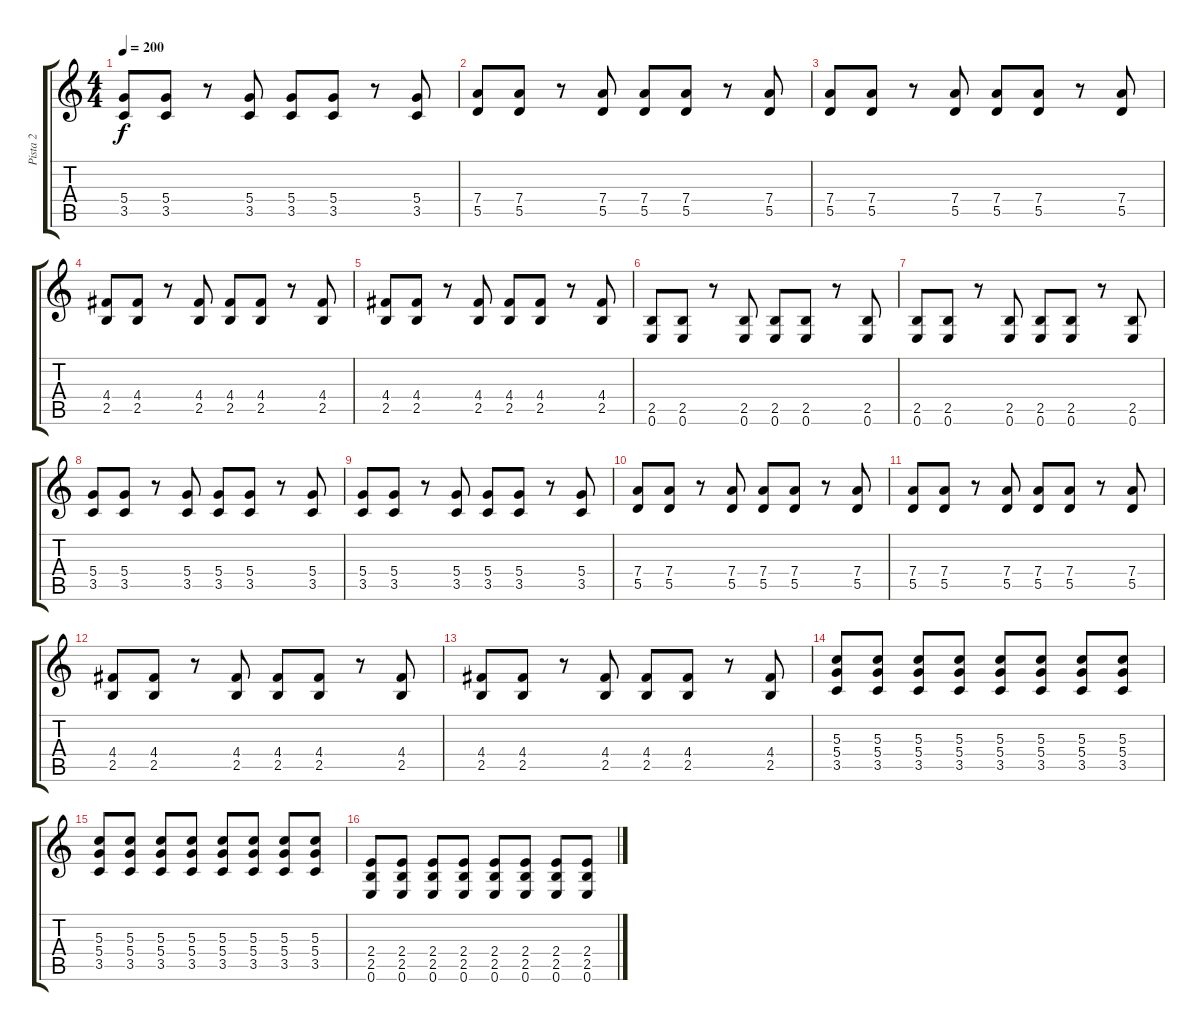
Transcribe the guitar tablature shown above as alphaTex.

\track ("Pista 2" "Pista 2") {instrument distortionguitar}
\staff {score tabs}
\tuning (E4 B3 G3 D3 A2 E2) {hide}
\ts (4 4)
\tempo 200
\clef g2
\ks c
(5.4 3.5).8{dy f} (5.4 3.5).8 r.8 (5.4 3.5).8 (5.4 3.5).8 (5.4 3.5).8 r.8 (5.4 3.5).8 |
(7.4 5.5).8 (7.4 5.5).8 r.8 (7.4 5.5).8 (7.4 5.5).8 (7.4 5.5).8 r.8 (7.4 5.5).8 |
(7.4 5.5).8 (7.4 5.5).8 r.8 (7.4 5.5).8 (7.4 5.5).8 (7.4 5.5).8 r.8 (7.4 5.5).8 |
(4.4 2.5).8 (4.4 2.5).8 r.8 (4.4 2.5).8 (4.4 2.5).8 (4.4 2.5).8 r.8 (4.4 2.5).8 |
(4.4 2.5).8 (4.4 2.5).8 r.8 (4.4 2.5).8 (4.4 2.5).8 (4.4 2.5).8 r.8 (4.4 2.5).8 |
(2.5 0.6).8 (2.5 0.6).8 r.8 (2.5 0.6).8 (2.5 0.6).8 (2.5 0.6).8 r.8 (2.5 0.6).8 |
(2.5 0.6).8 (2.5 0.6).8 r.8 (2.5 0.6).8 (2.5 0.6).8 (2.5 0.6).8 r.8 (2.5 0.6).8 |
(5.4 3.5).8 (5.4 3.5).8 r.8 (5.4 3.5).8 (5.4 3.5).8 (5.4 3.5).8 r.8 (5.4 3.5).8 |
(5.4 3.5).8 (5.4 3.5).8 r.8 (5.4 3.5).8 (5.4 3.5).8 (5.4 3.5).8 r.8 (5.4 3.5).8 |
(7.4 5.5).8 (7.4 5.5).8 r.8 (7.4 5.5).8 (7.4 5.5).8 (7.4 5.5).8 r.8 (7.4 5.5).8 |
(7.4 5.5).8 (7.4 5.5).8 r.8 (7.4 5.5).8 (7.4 5.5).8 (7.4 5.5).8 r.8 (7.4 5.5).8 |
(4.4 2.5).8 (4.4 2.5).8 r.8 (4.4 2.5).8 (4.4 2.5).8 (4.4 2.5).8 r.8 (4.4 2.5).8 |
(4.4 2.5).8 (4.4 2.5).8 r.8 (4.4 2.5).8 (4.4 2.5).8 (4.4 2.5).8 r.8 (4.4 2.5).8 |
(5.3 5.4 3.5).8 (5.3 5.4 3.5).8 (5.3 5.4 3.5).8 (5.3 5.4 3.5).8 (5.3 5.4 3.5).8 (5.3 5.4 3.5).8 (5.3 5.4 3.5).8 (5.3 5.4 3.5).8 |
(5.3 5.4 3.5).8 (5.3 5.4 3.5).8 (5.3 5.4 3.5).8 (5.3 5.4 3.5).8 (5.3 5.4 3.5).8 (5.3 5.4 3.5).8 (5.3 5.4 3.5).8 (5.3 5.4 3.5).8 |
(2.4 2.5 0.6).8 (2.4 2.5 0.6).8 (2.4 2.5 0.6).8 (2.4 2.5 0.6).8 (2.4 2.5 0.6).8 (2.4 2.5 0.6).8 (2.4 2.5 0.6).8 (2.4 2.5 0.6).8
